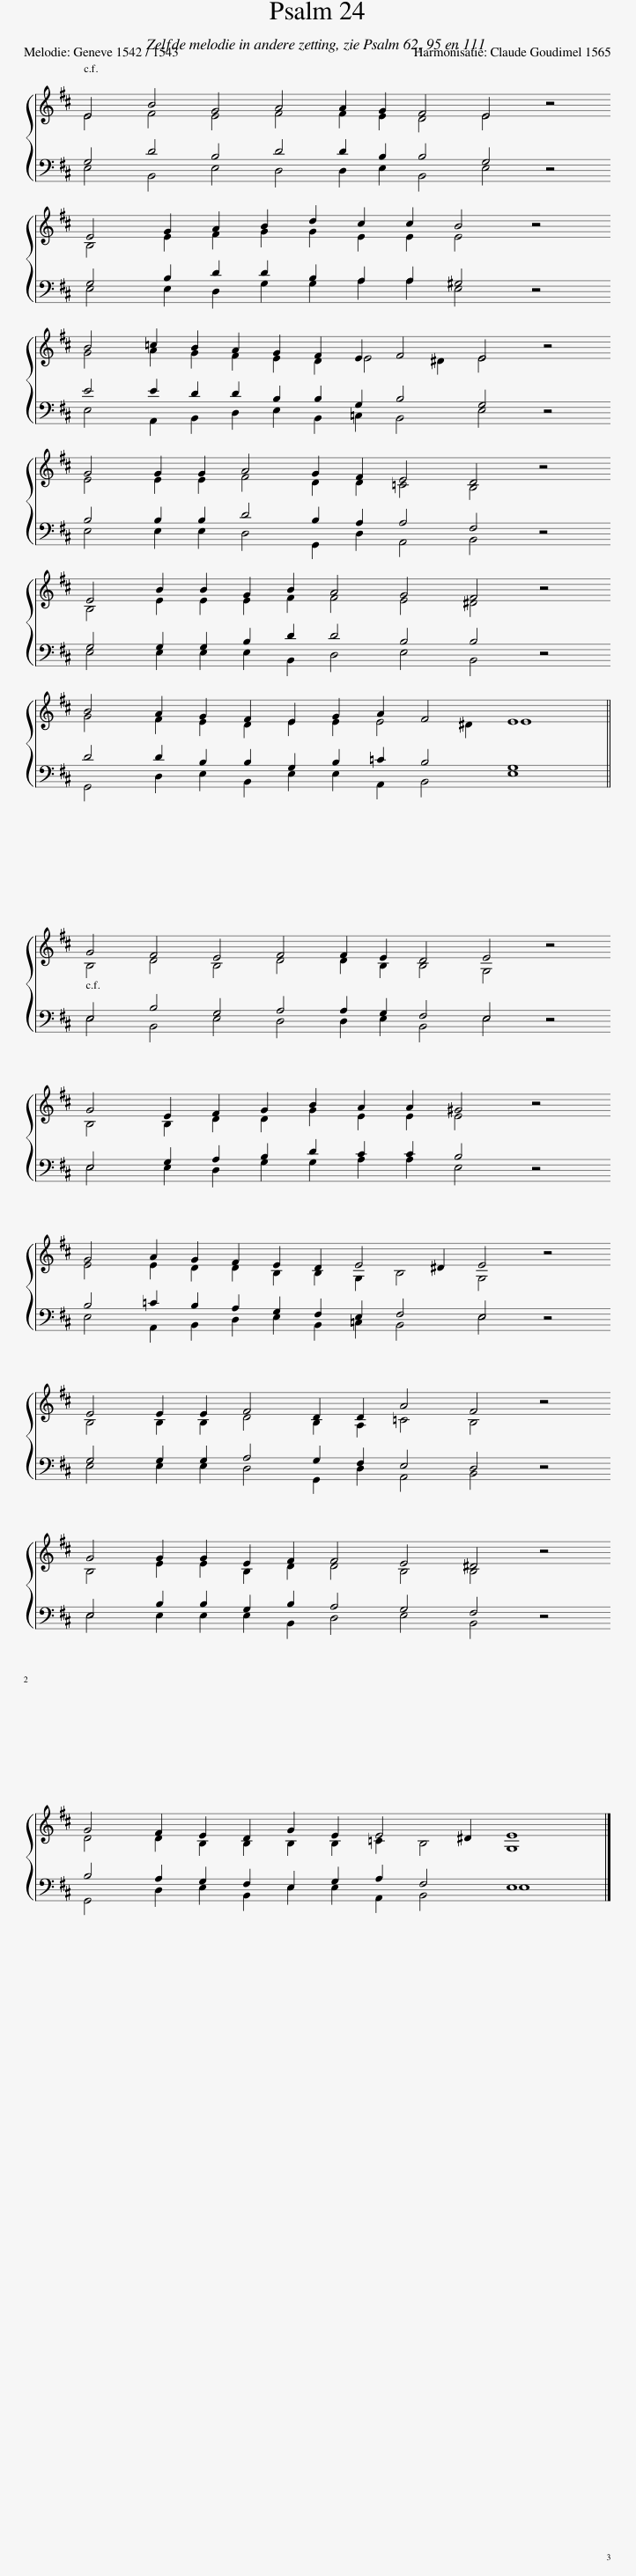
X:1
%%score { ( 1 2 ) | ( 3 4 ) }
L:1/8
M:16/4
I:linebreak $
K:D
V:1 treble
V:2 treble
V:3 bass
V:4 bass
V:1
 E4 B4 G4 A4 A2 G2 F4 E4 z4 |$ E4 G2 A2 B2 d2 c2 c2 B4 z4 |$ B4 =c2 B2 A2 G2 F2 E2 F4 E4 z4 |$ G4 G2 G2 A4 G2 F2 E4 D4 z4 |$ E4 B2 B2 G2 B2 A4 G4 F4 z4 |$ %5
 B4 A2 G2 F2 E2 G2 A2 F4 E8 ||$ G4 F4 E4 F4 F2 E2 D4 E4 z4 |$ G4 E2 F2 G2 B2 A2 A2 ^G4 z4 |$ G4 A2 G2 F2 E2 D2 E4 ^D2 E4 z4 |$ E4 E2 E2 F4 D2 D2 A4 F4 z4 |$ %10
 G4 G2 G2 E2 F2 F4 E4 ^D4 z4 |$ G4 F2 E2 D2 G2 E2 E4 ^D2 E8 |] %12
V:2
 E4 F4 E4 F4 F2 E2 D4 E4 x4 |$ B,4 E2 F2 G2 G2 E2 E2 E4 x4 |$ G4 A2 G2 F2 E2 D2 E4 ^D2 E4 x4 |$ E4 E2 E2 F4 D2 D2 =C4 B,4 x4 |$ B,4 E2 E2 E2 F2 F4 E4 ^D4 x4 |$ %5
 G4 F2 E2 D2 E2 E2 E4 ^D2 E8 ||$ B,4 D4 B,4 D4 D2 B,2 B,4 G,4 x4 |$ B,4 B,2 D2 D2 G2 E2 E2 E4 x4 |$ E4 E2 D2 D2 B,2 B,2 G,2 B,4 G,4 x4 |$ B,4 B,2 B,2 D4 B,2 A,2 =C4 B,4 x4 |$ %10
 B,4 E2 E2 B,2 D2 D4 B,4 B,4 x4 |$ D4 D2 B,2 B,2 B,2 B,2 =C2 B,4 G,8 |] %12
V:3
 G,4 D4 B,4 D4 D2 B,2 B,4 G,4 z4 |$ G,4 B,2 D2 D2 B,2 A,2 A,2 ^G,4 z4 |$ E4 E2 D2 D2 B,2 B,2 G,2 B,4 G,4 z4 |$ B,4 B,2 B,2 D4 B,2 A,2 A,4 F,4 z4 |$ G,4 G,2 G,2 B,2 D2 D4 B,4 B,4 z4 |$ %5
 D4 D2 B,2 B,2 G,2 B,2 =C2 B,4 G,8 ||$ E,4 B,4 G,4 A,4 A,2 G,2 F,4 E,4 z4 |$ E,4 G,2 A,2 B,2 D2 C2 C2 B,4 z4 |$ B,4 =C2 B,2 A,2 G,2 F,2 E,2 F,4 E,4 z4 |$ G,4 G,2 G,2 A,4 G,2 F,2 E,4 D,4 z4 |$ %10
 E,4 B,2 B,2 G,2 B,2 A,4 G,4 F,4 z4 |$ B,4 A,2 G,2 F,2 E,2 G,2 A,2 F,4 E,8 |] %12
V:4
 E,4 B,,4 E,4 D,4 D,2 E,2 B,,4 E,4 x4 |$ E,4 E,2 D,2 G,2 G,2 A,2 A,2 E,4 x4 |$ E,4 A,,2 B,,2 D,2 E,2 B,,2 =C,2 B,,4 E,4 x4 |$ E,4 E,2 E,2 D,4 G,,2 D,2 A,,4 B,,4 x4 |$ E,4 E,2 E,2 E,2 B,,2 D,4 E,4 B,,4 x4 |$ %5
 G,,4 D,2 E,2 B,,2 E,2 E,2 A,,2 B,,4 E,8 ||$ E,4 B,,4 E,4 D,4 D,2 E,2 B,,4 E,4 x4 |$ E,4 E,2 D,2 G,2 G,2 A,2 A,2 E,4 x4 |$ E,4 A,,2 B,,2 D,2 E,2 B,,2 =C,2 B,,4 E,4 x4 |$ E,4 E,2 E,2 D,4 G,,2 D,2 A,,4 B,,4 x4 |$ %10
 E,4 E,2 E,2 E,2 B,,2 D,4 E,4 B,,4 x4 |$ G,,4 D,2 E,2 B,,2 E,2 E,2 A,,2 B,,4 E,8 |] %12
